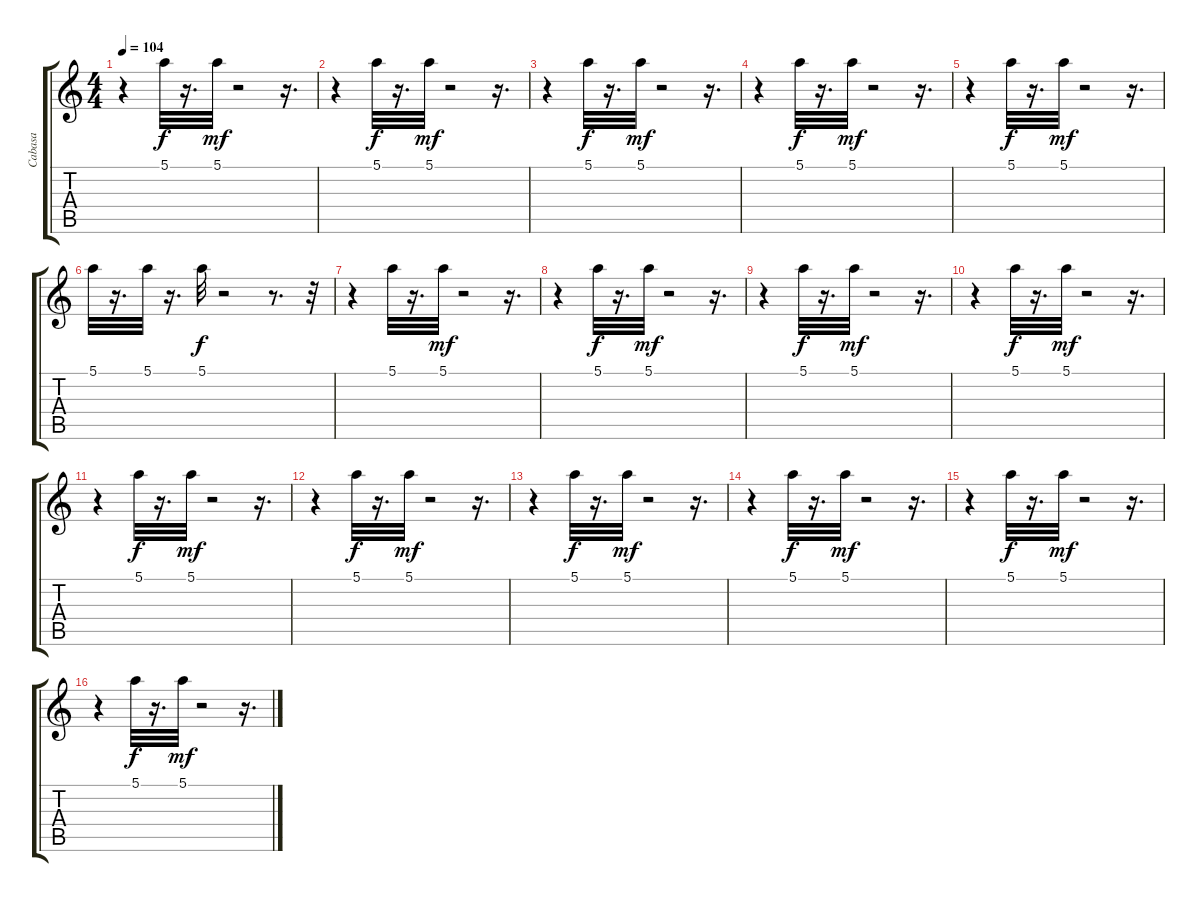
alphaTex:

\track ("  Cabasa" "  Cabasa") {instrument acousticguitarsteel}
\staff {score tabs}
\tuning (E4 B3 G3 D3 A2 E2) {hide}
\ts (4 4)
\tempo 104
\clef g2
\ks c
r.4{dy mf} 5.1.32{dy f} r.16{d} 5.1.32{dy mf} r.2 r.16{d} |
r.4 5.1.32{dy f} r.16{d} 5.1.32{dy mf} r.2 r.16{d} |
r.4 5.1.32{dy f} r.16{d} 5.1.32{dy mf} r.2 r.16{d} |
r.4 5.1.32{dy f} r.16{d} 5.1.32{dy mf} r.2 r.16{d} |
r.4 5.1.32{dy f} r.16{d} 5.1.32{dy mf} r.2 r.16{d} |
5.1.32 r.16{d} 5.1.32 r.16{d} 5.1.32{dy f} r.2 r.8{d} r.32 |
r.4 5.1.32 r.16{d} 5.1.32{dy mf} r.2 r.16{d} |
r.4 5.1.32{dy f} r.16{d} 5.1.32{dy mf} r.2 r.16{d} |
r.4 5.1.32{dy f} r.16{d} 5.1.32{dy mf} r.2 r.16{d} |
r.4 5.1.32{dy f} r.16{d} 5.1.32{dy mf} r.2 r.16{d} |
r.4 5.1.32{dy f} r.16{d} 5.1.32{dy mf} r.2 r.16{d} |
r.4 5.1.32{dy f} r.16{d} 5.1.32{dy mf} r.2 r.16{d} |
r.4 5.1.32{dy f} r.16{d} 5.1.32{dy mf} r.2 r.16{d} |
r.4 5.1.32{dy f} r.16{d} 5.1.32{dy mf} r.2 r.16{d} |
r.4 5.1.32{dy f} r.16{d} 5.1.32{dy mf} r.2 r.16{d} |
r.4 5.1.32{dy f} r.16{d} 5.1.32{dy mf} r.2 r.16{d}
